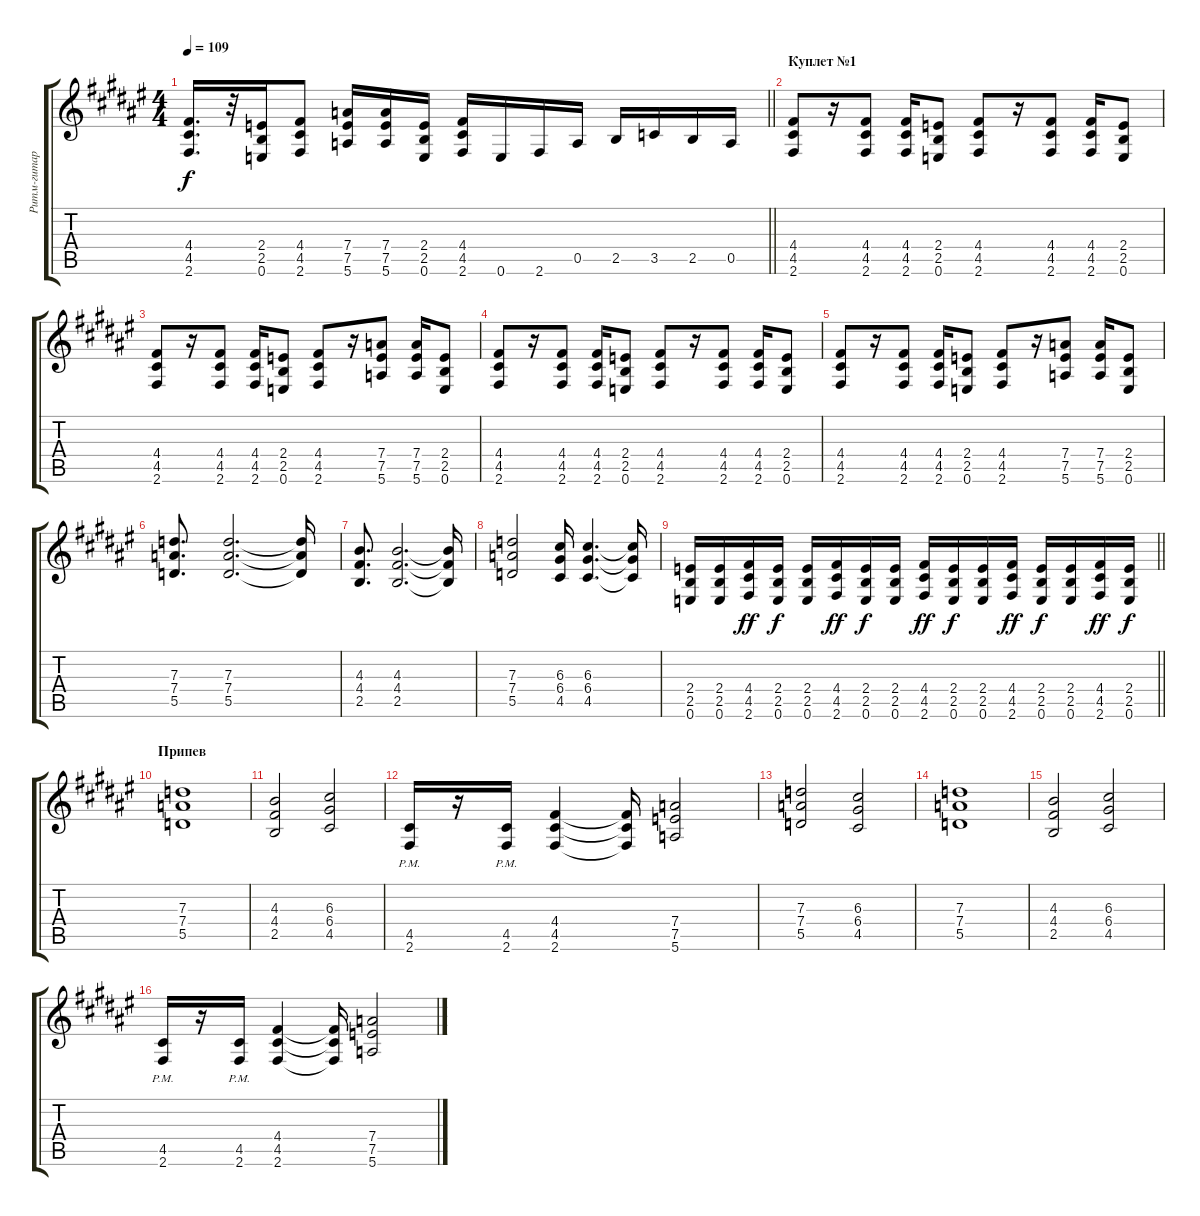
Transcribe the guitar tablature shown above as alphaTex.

\track ("Ритм-гитара Толик" "Ритм-гитар") {instrument distortionguitar}
\staff {score tabs}
\tuning (E4 B3 G3 D3 A2 E2) {hide}
\ts (4 4)
\tempo 109
\clef g2
\barLineRight lightlight
\ks f#
(4.4 4.5 2.6).16{d dy f} r.32 (2.4 2.5 0.6).16 (4.4 4.5 2.6).8 (7.4 7.5 5.6).16 (7.4 7.5 5.6).16 (2.4 2.5 0.6).16 (4.4 4.5 2.6).16 0.6.16 2.6.16 0.5.16 2.5.16 3.5.16 2.5.16 0.5.16 |
\section ("" "Куплет №1")
(4.4 4.5 2.6).8 r.16 (4.4 4.5 2.6).8 (4.4 4.5 2.6).16 (2.4 2.5 0.6).8 (4.4 4.5 2.6).8 r.16 (4.4 4.5 2.6).8 (4.4 4.5 2.6).16 (2.4 2.5 0.6).8 |
(4.4 4.5 2.6).8 r.16 (4.4 4.5 2.6).8 (4.4 4.5 2.6).16 (2.4 2.5 0.6).8 (4.4 4.5 2.6).8 r.16 (7.4 7.5 5.6).8 (7.4 7.5 5.6).16 (2.4 2.5 0.6).8 |
(4.4 4.5 2.6).8 r.16 (4.4 4.5 2.6).8 (4.4 4.5 2.6).16 (2.4 2.5 0.6).8 (4.4 4.5 2.6).8 r.16 (4.4 4.5 2.6).8 (4.4 4.5 2.6).16 (2.4 2.5 0.6).8 |
(4.4 4.5 2.6).8 r.16 (4.4 4.5 2.6).8 (4.4 4.5 2.6).16 (2.4 2.5 0.6).8 (4.4 4.5 2.6).8 r.16 (7.4 7.5 5.6).8 (7.4 7.5 5.6).16 (2.4 2.5 0.6).8 |
(7.3 7.4 5.5).8{d} (7.3 7.4 5.5).2{d} (7.3{t} 7.4{t} 5.5{t}).16 |
(4.3 4.4 2.5).8{d} (4.3 4.4 2.5).2{d} (4.3{t} 4.4{t} 2.5{t}).16 |
(7.3 7.4 5.5).2 (6.3 6.4 4.5).16 (6.3 6.4 4.5).4{d} (6.3{t} 6.4{t} 4.5{t}).16 |
\barLineRight lightlight
(2.4 2.5 0.6).16 (2.4 2.5 0.6).16 (4.4 4.5 2.6).16{dy ff} (2.4 2.5 0.6).16{dy f} (2.4 2.5 0.6).16 (4.4 4.5 2.6).16{dy ff} (2.4 2.5 0.6).16{dy f} (2.4 2.5 0.6).16 (4.4 4.5 2.6).16{dy ff} (2.4 2.5 0.6).16{dy f} (2.4 2.5 0.6).16 (4.4 4.5 2.6).16{dy ff} (2.4 2.5 0.6).16{dy f} (2.4 2.5 0.6).16 (4.4 4.5 2.6).16{dy ff} (2.4 2.5 0.6).16{dy f} |
\section ("" "Припев")
(7.3 7.4 5.5).1 |
(4.3 4.4 2.5).2 (6.3 6.4 4.5).2 |
(4.5{pm} 2.6{pm}).16 r.16 (4.5{pm} 2.6{pm}).16 (4.4 4.5 2.6).4 (4.4{t} 4.5{t} 2.6{t}).16 (7.4 7.5 5.6).2 |
(7.3 7.4 5.5).2 (6.3 6.4 4.5).2 |
(7.3 7.4 5.5).1 |
(4.3 4.4 2.5).2 (6.3 6.4 4.5).2 |
(4.5{pm} 2.6{pm}).16 r.16 (4.5{pm} 2.6{pm}).16 (4.4 4.5 2.6).4 (4.4{t} 4.5{t} 2.6{t}).16 (7.4 7.5 5.6).2
